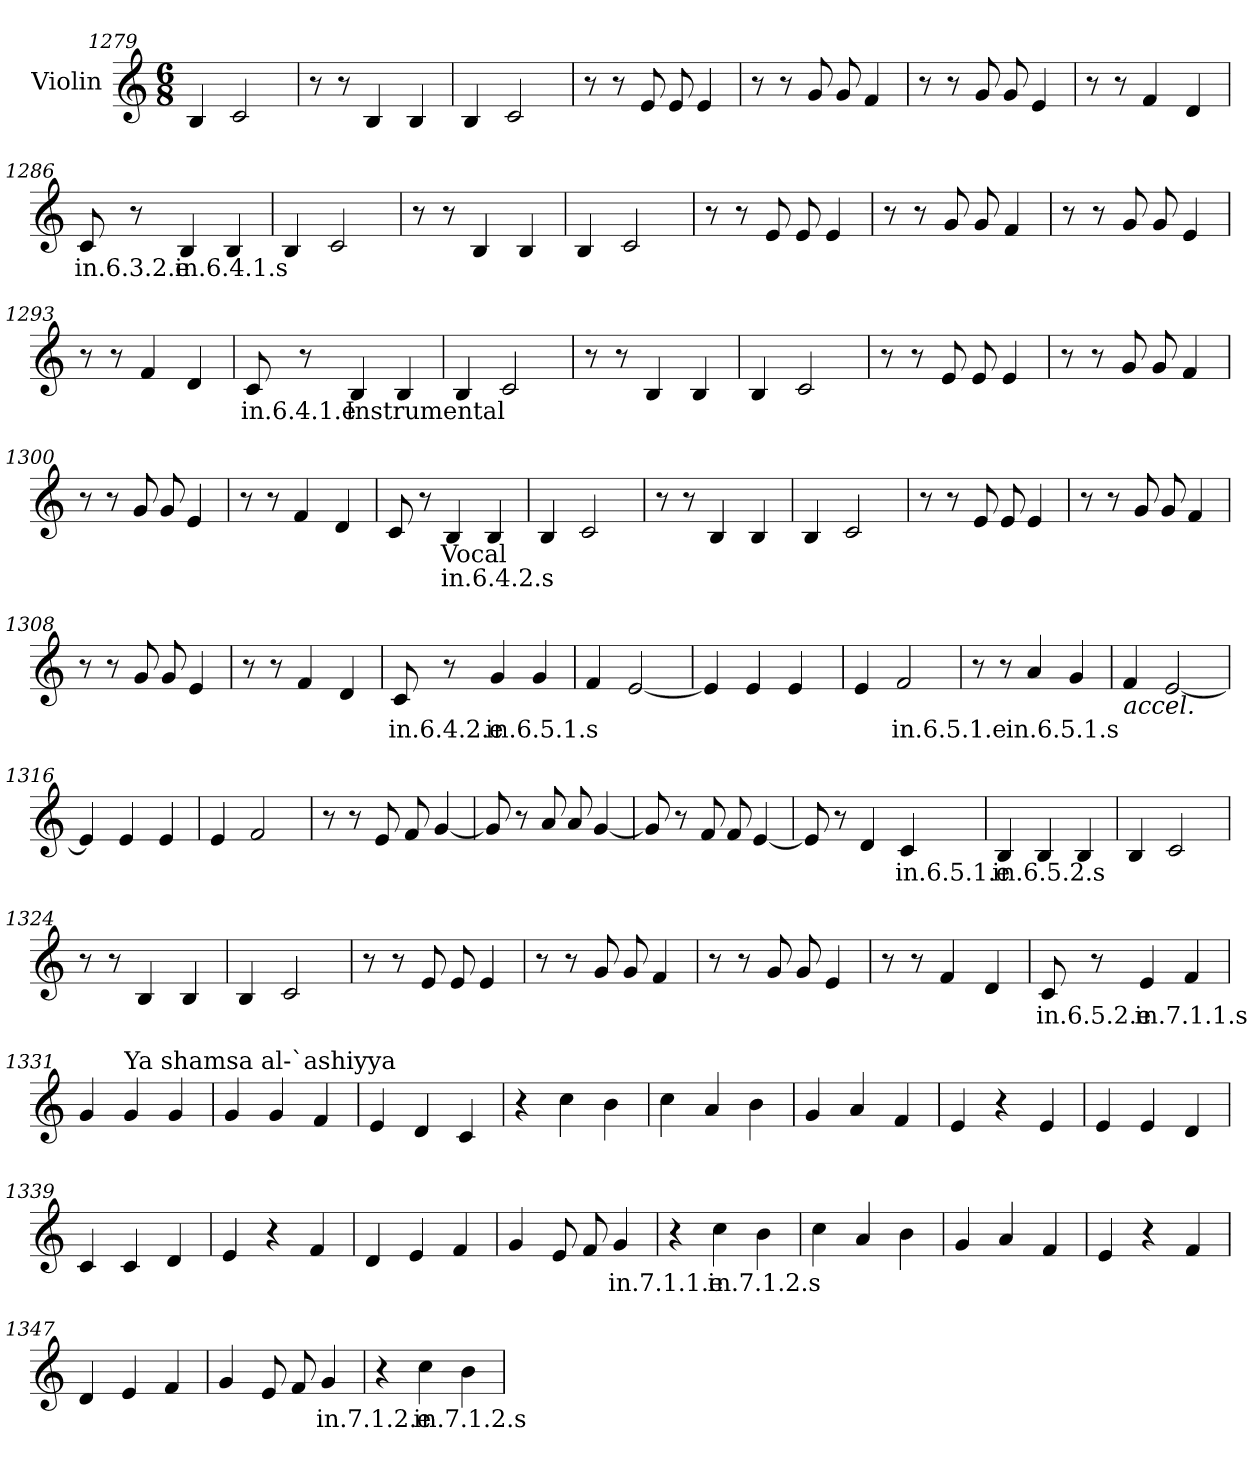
**kern	**text	**text
*part1	*part1	*part1
*staff1	*staff1	*staff1
*I"Violin	*	*
*clefG2	*	*
*k[]	*	*
*M6/8	*	*
=1279	=1279	=1279
4B/	.	.
2c/	.	.
=1280	=1280	=1280
8r	.	.
8r	.	.
4B/	.	.
4B/	.	.
=1281	=1281	=1281
4B/	.	.
2c/	.	.
=1282	=1282	=1282
8r	.	.
8r	.	.
8e/	.	.
8e/	.	.
4e/	.	.
=1283	=1283	=1283
8r	.	.
8r	.	.
8g/	.	.
8g/	.	.
4f/	.	.
!!LO:LB:g=z
=1284	=1284	=1284
8r	.	.
8r	.	.
8g/	.	.
8g/	.	.
4e/	.	.
=1285	=1285	=1285
8r	.	.
8r	.	.
4f/	.	.
4d/	.	.
=1286	=1286	=1286
!	!LO:LY:b	!
8c/	in.6.3.2.e	.
8r	.	.
!	!LO:LY:b	!
4B/	in.6.4.1.s	.
4B/	.	.
=1287	=1287	=1287
4B/	.	.
2c/	.	.
=1288	=1288	=1288
8r	.	.
8r	.	.
4B/	.	.
4B/	.	.
=1289	=1289	=1289
4B/	.	.
2c/	.	.
=1290	=1290	=1290
8r	.	.
8r	.	.
8e/	.	.
8e/	.	.
4e/	.	.
!!LO:LB:g=z
=1291	=1291	=1291
8r	.	.
8r	.	.
8g/	.	.
8g/	.	.
4f/	.	.
=1292	=1292	=1292
8r	.	.
8r	.	.
8g/	.	.
8g/	.	.
4e/	.	.
=1293	=1293	=1293
8r	.	.
8r	.	.
4f/	.	.
4d/	.	.
=1294	=1294	=1294
!	!LO:LY:b	!
8c/	in.6.4.1.e	.
8r	.	.
!	!LO:LY:b	!
4B/	Instrumental	.
4B/	.	.
=1295	=1295	=1295
4B/	.	.
2c/	.	.
=1296	=1296	=1296
8r	.	.
8r	.	.
4B/	.	.
4B/	.	.
!!LO:LB:g=z
=1297	=1297	=1297
4B/	.	.
2c/	.	.
!!LO:LB:g=z
=1298	=1298	=1298
8r	.	.
8r	.	.
8e/	.	.
8e/	.	.
4e/	.	.
=1299	=1299	=1299
8r	.	.
8r	.	.
8g/	.	.
8g/	.	.
4f/	.	.
=1300	=1300	=1300
8r	.	.
8r	.	.
8g/	.	.
8g/	.	.
4e/	.	.
=1301	=1301	=1301
8r	.	.
8r	.	.
4f/	.	.
4d/	.	.
=1302	=1302	=1302
8c/	.	.
8r	.	.
!	!LO:LY:b	!LO:LY:b
4B/	Vocal	in.6.4.2.s
4B/	.	.
=1303	=1303	=1303
4B/	.	.
2c/	.	.
=1304	=1304	=1304
8r	.	.
8r	.	.
4B/	.	.
4B/	.	.
!!LO:LB:g=z
=1305	=1305	=1305
4B/	.	.
2c/	.	.
=1306	=1306	=1306
8r	.	.
8r	.	.
8e/	.	.
8e/	.	.
4e/	.	.
=1307	=1307	=1307
8r	.	.
8r	.	.
8g/	.	.
8g/	.	.
4f/	.	.
=1308	=1308	=1308
8r	.	.
8r	.	.
8g/	.	.
8g/	.	.
4e/	.	.
=1309	=1309	=1309
8r	.	.
8r	.	.
4f/	.	.
4d/	.	.
=1310	=1310	=1310
!	!LO:LY:b	!
8c/	in.6.4.2.e	.
8r	.	.
!	!LO:LY:b	!
4g/	in.6.5.1.s	.
4g/	.	.
=1311	=1311	=1311
4f/	.	.
[2e/	.	.
!!LO:PB:g=z
=1312	=1312	=1312
4e/]	.	.
4e/	.	.
4e/	.	.
=1313	=1313	=1313
4e/	.	.
!	!LO:LY:b	!
2f/	in.6.5.1.e	.
=1314	=1314	=1314
8r	.	.
8r	.	.
!	!LO:LY:b	!
4a/	in.6.5.1.s	.
4g/	.	.
=1315	=1315	=1315
!LO:TX:b:i:t=accel.	!	!
4f/	.	.
[2e/	.	.
=1316	=1316	=1316
4e/]	.	.
4e/	.	.
4e/	.	.
=1317	=1317	=1317
4e/	.	.
2f/	.	.
=1318	=1318	=1318
8r	.	.
8r	.	.
8e/	.	.
8f/	.	.
[4g/	.	.
!!LO:LB:g=z
=1319	=1319	=1319
8g/]	.	.
8r	.	.
8a/	.	.
8a/	.	.
[4g/	.	.
=1320	=1320	=1320
8g/]	.	.
8r	.	.
8f/	.	.
8f/	.	.
[4e/	.	.
=1321	=1321	=1321
8e/]	.	.
8r	.	.
4d/	.	.
!	!LO:LY:b	!
4c/	in.6.5.1.e	.
=1322	=1322	=1322
!	!LO:LY:b	!
4B/	in.6.5.2.s	.
4B/	.	.
4B/	.	.
=1323	=1323	=1323
4B/	.	.
2c/	.	.
=1324	=1324	=1324
8r	.	.
8r	.	.
4B/	.	.
4B/	.	.
!!LO:LB:g=z
=1325	=1325	=1325
4B/	.	.
2c/	.	.
!!LO:LB:g=z
=1326	=1326	=1326
8r	.	.
8r	.	.
8e/	.	.
8e/	.	.
4e/	.	.
=1327	=1327	=1327
8r	.	.
8r	.	.
8g/	.	.
8g/	.	.
4f/	.	.
=1328	=1328	=1328
8r	.	.
8r	.	.
8g/	.	.
8g/	.	.
4e/	.	.
=1329	=1329	=1329
8r	.	.
8r	.	.
4f/	.	.
4d/	.	.
=1330	=1330	=1330
*MM180	*	*
!	!LO:LY:b	!
8c/	in.6.5.2.e	.
8r	.	.
!	!LO:LY:b	!
4e/	in.7.1.1.s	.
4f/	.	.
=1331	=1331	=1331
4g/	.	.
!LO:TX:a:t=Ya shamsa al-`ashiyya	!	!
4g/	.	.
4g/	.	.
!!LO:LB:g=z
=1332	=1332	=1332
4g/	.	.
4g/	.	.
4f/	.	.
!!LO:LB:g=z
=1333	=1333	=1333
4e/	.	.
4d/	.	.
4c/	.	.
=1334	=1334	=1334
4r	.	.
4cc\	.	.
4b\	.	.
=1335	=1335	=1335
4cc\	.	.
4a/	.	.
4b\	.	.
=1336	=1336	=1336
4g/	.	.
4a/	.	.
4f/	.	.
=1337	=1337	=1337
4e/	.	.
4r	.	.
4e/	.	.
=1338	=1338	=1338
4e/	.	.
4e/	.	.
4d/	.	.
=1339	=1339	=1339
4c/	.	.
4c/	.	.
4d/	.	.
!!LO:LB:g=z
=1340	=1340	=1340
4e/	.	.
4r	.	.
4f/	.	.
=1341	=1341	=1341
4d/	.	.
4e/	.	.
4f/	.	.
=1342	=1342	=1342
4g/	.	.
8e/	.	.
8f/	.	.
!	!LO:LY:b	!
4g/	in.7.1.1.e	.
=1343	=1343	=1343
4r	.	.
!	!LO:LY:b	!
4cc\	in.7.1.2.s	.
4b\	.	.
=1344	=1344	=1344
4cc\	.	.
4a/	.	.
4b\	.	.
=1345	=1345	=1345
4g/	.	.
4a/	.	.
4f/	.	.
=1346	=1346	=1346
4e/	.	.
4r	.	.
4f/	.	.
!!LO:LB:g=z
=1347	=1347	=1347
4d/	.	.
4e/	.	.
4f/	.	.
=1348	=1348	=1348
4g/	.	.
8e/	.	.
8f/	.	.
!	!LO:LY:b	!
4g/	in.7.1.2.e	.
=1349	=1349	=1349
4r	.	.
!	!LO:LY:b	!
4cc\	in.7.1.2.s	.
4b\	.	.
=	=	=
*-	*-	*-
